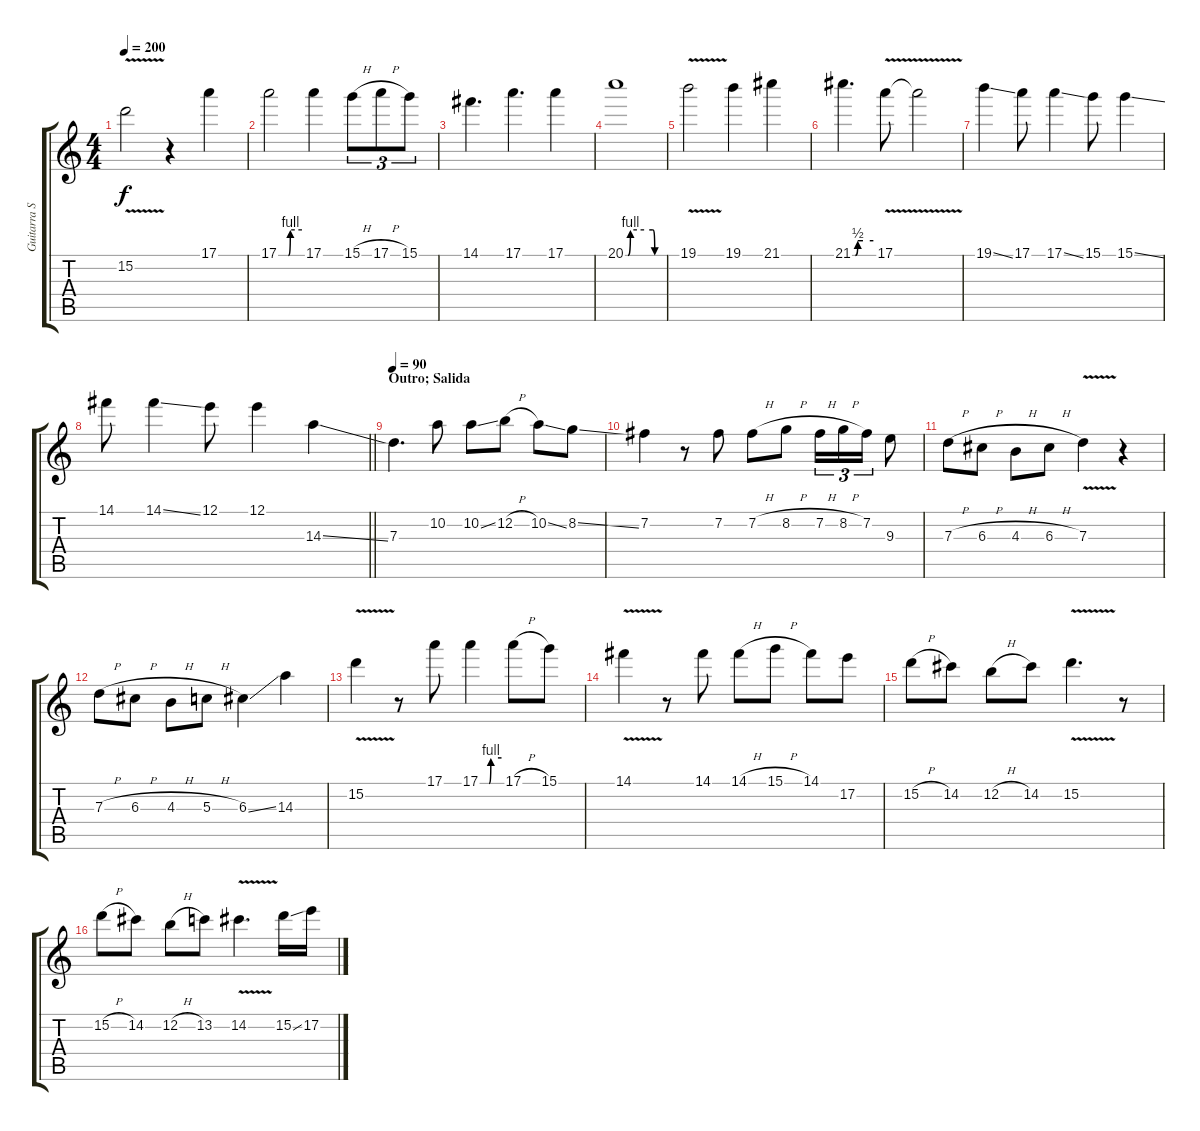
\track ("Guitarra Solist." "Guitarra S") {instrument overdrivenguitar}
\staff {score tabs}
\tuning (E4 B3 G3 D3 A2 E2) {hide}
\ts (4 4)
\tempo 200
\clef g2
\ks c
15.2{v}.2{dy f} r.4 17.1.4 |
17.1{be (custom 0 0 25 0 30 4 60 4)}.2 17.1.4 15.1{h}.8{tu (3 2)} 17.1{h}.8{tu (3 2)} 15.1.8{tu (3 2)} |
14.1.4{d} 17.1.4{d} 17.1.4 |
20.1{be (custom 0 0 4 0 8 4 30 4 44 4 47 0 60 0)}.1 |
19.1{v}.2 19.1.4 21.1.4 |
21.1{be (custom 0 0 8 0 15 2 30 2 60 2)}.4{d} 17.1{v}.8 17.1{t}.2 |
19.1{ss}.4 17.1.8 17.1{ss}.4 15.1.8 15.1{ss}.4 |
\barLineRight lightlight
14.1.8 14.1{ss}.4 12.1.8 12.1.4 14.3{ss}.4 |
\section ("" "Outro; Salida")
\tempo 90
7.3.4{d instrument overdrivenguitar} 10.2.8 10.2{ss}.8 12.2{h}.8 10.2{ss}.8 8.2{ss}.8 |
7.2.4 r.8 7.2.8 7.2{h}.8 8.2{h}.8 7.2{h}.16{tu (3 2)} 8.2{h}.16{tu (3 2)} 7.2.16{tu (3 2)} 9.3.8 |
7.3{h}.8 6.3{h}.8 4.3{h}.8 6.3{h}.8 7.3{v}.4 r.4 |
7.3{h}.8 6.3{h}.8 4.3{h}.8 5.3{h}.8 6.3{ss}.4 14.3.4 |
15.2{v}.4 r.8 17.1.8 17.1{be (custom 0 0 25 0 30 4 60 4)}.4 17.1{h}.8 15.1.8 |
14.1{v}.4 r.8 14.1.8 14.1{h}.8 15.1{h}.8 14.1.8 17.2.8 |
15.2{h}.8 14.2.8 12.2{h}.8 14.2.8 15.2{v}.4{d} r.8 |
15.2{h}.8 14.2.8 12.2{h}.8 13.2.8 14.2{v}.4{d} 15.2{ss}.16 17.2.16
